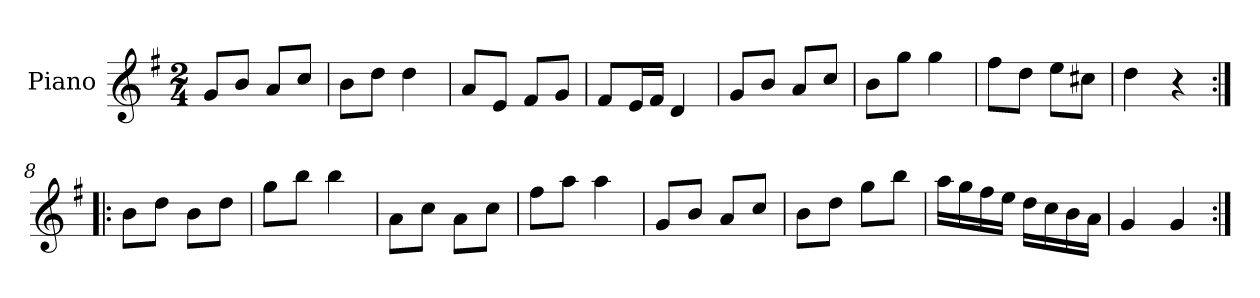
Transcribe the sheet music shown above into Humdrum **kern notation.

**kern
*part1
*staff1
*I"Piano
*I'Pno.
*clefG2
*k[f#]
*M2/4
=
8g/L
8b/J
8a/L
8cc/J
=1
8b\L
8dd\J
4dd\
=2
8a/L
8e/J
8f#/L
8g/J
=3
8f#/L
16e/L
16f#/JJ
4d/
=4
8g/L
8b/J
8a/L
8cc/J
=5
8b\L
8gg\J
4gg\
=6
8ff#\L
8dd\J
8ee\L
8cc#X\J
=7
4dd\
4r
=8:|!|:
8b\L
8dd\J
8b\L
8dd\J
=9
8gg\L
8bb\J
4bb\
=10
8a\L
8cc\J
8a\L
8cc\J
=11
8ff#\L
8aa\J
4aa\
=12
8g/L
8b/J
8a/L
8cc/J
=13
8b\L
8dd\J
8gg\L
8bb\J
=14
16aa\LL
16gg\
16ff#\
16ee\JJ
16dd\LL
16cc\
16b\
16a\JJ
=15
4g/
4g/
=:|!
*-
